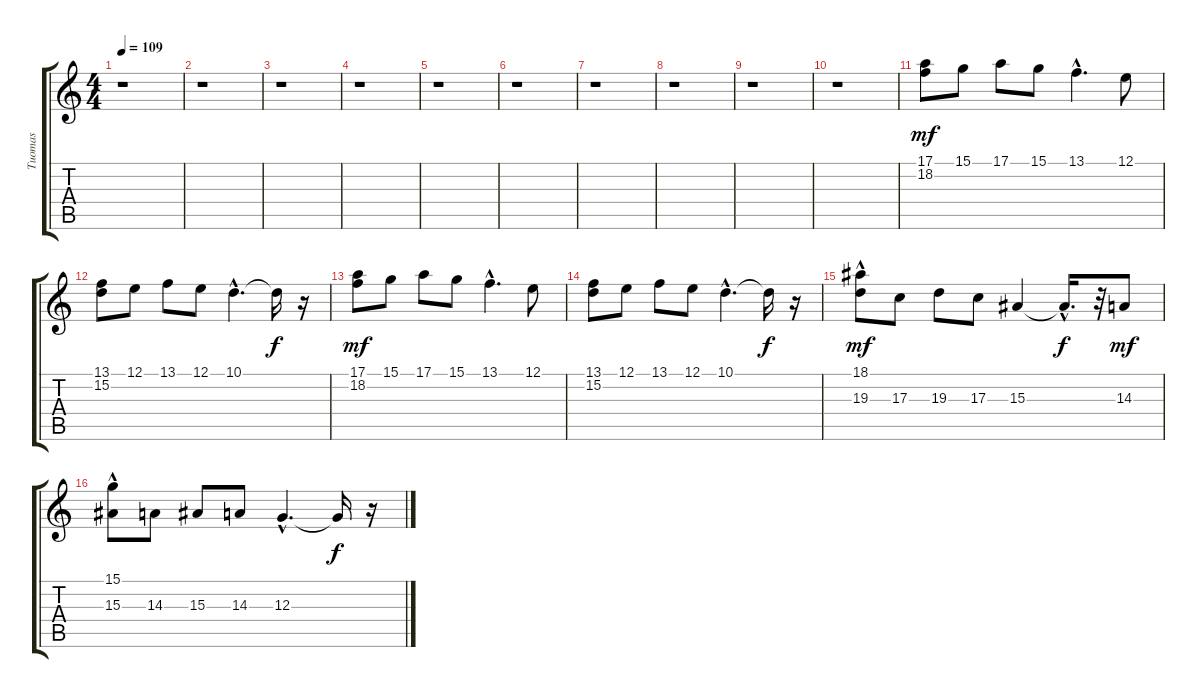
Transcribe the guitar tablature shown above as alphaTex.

\track ("Tuomas" "Tuomas") {instrument stringensemble1}
\staff {score tabs}
\tuning (E4 B3 G3 D3 A2 E2) {hide}
\ts (4 4)
\tempo 109
\clef g2
\ks c
r.1{dy f} |
r.1 |
r.1 |
r.1 |
r.1 |
r.1 |
r.1 |
r.1 |
r.1 |
r.1 |
(17.1 18.2).8{dy mf} 15.1.8 17.1.8 15.1.8 13.1{hac}.4{d} 12.1.8 |
(13.1 15.2).8 12.1.8 13.1.8 12.1.8 10.1{hac}.4{d} 10.1{t}.16{dy f} r.16 |
(17.1 18.2).8{dy mf} 15.1.8 17.1.8 15.1.8 13.1{hac}.4{d} 12.1.8 |
(13.1 15.2).8 12.1.8 13.1.8 12.1.8 10.1{hac}.4{d} 10.1{t}.16{dy f} r.16 |
(18.1{hac} 19.3).8{dy mf} 17.3.8 19.3.8 17.3.8 15.3.4 15.3{hac t}.16{d dy f} r.32 14.3.8{dy mf} |
(15.1{hac} 15.3).8 14.3.8 15.3.8 14.3.8 12.3{hac}.4{d} 12.3{t}.16{dy f} r.16
